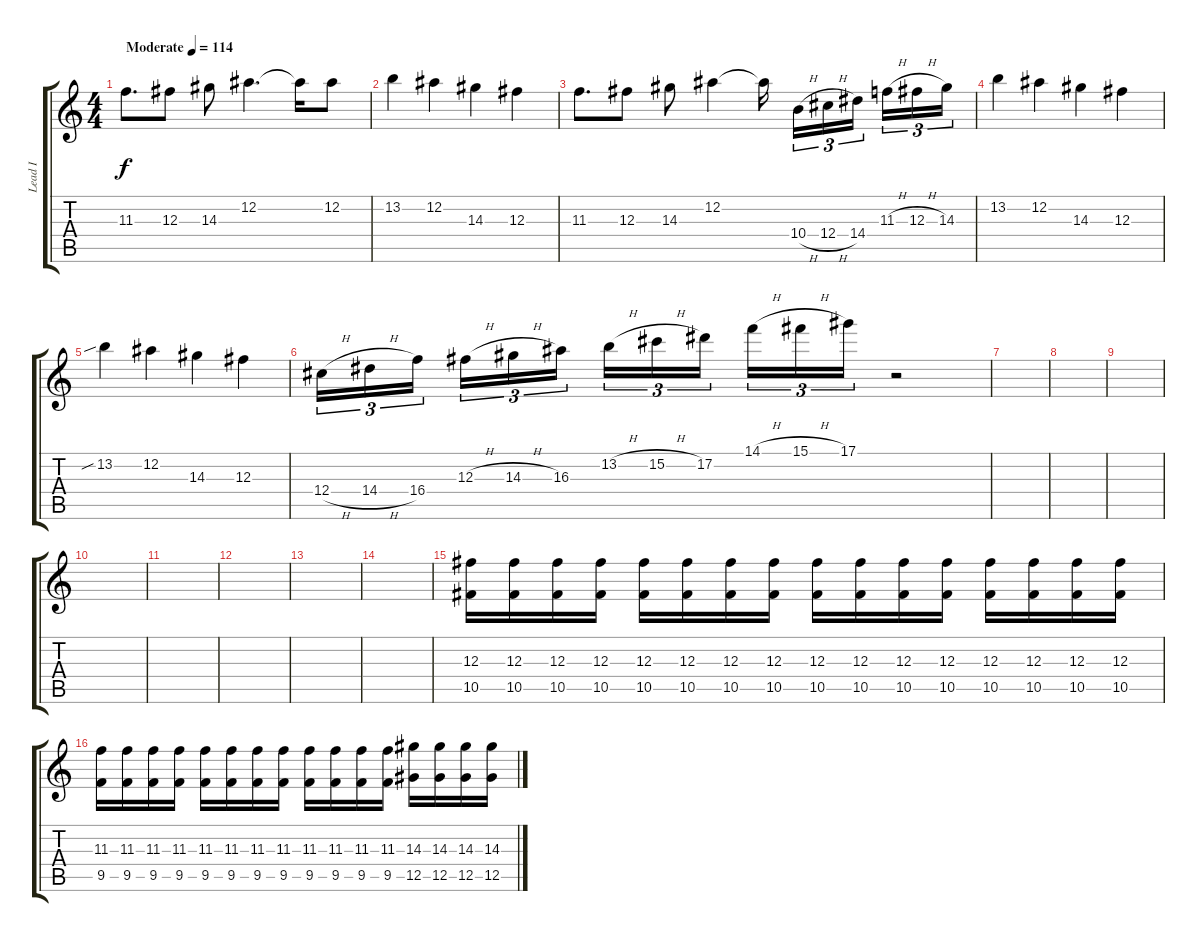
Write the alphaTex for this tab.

\track ("Lead I" "Lead I") {instrument overdrivenguitar}
\staff {score tabs}
\tuning (Eb4 Bb3 Gb3 Db3 Ab2 Eb2) {hide}
\ts (4 4)
\tempo (114 "Moderate")
\clef g2
\ks c
11.3.8{d dy f instrument overdrivenguitar} 12.3.8 14.3.8 12.2.4{d} 12.2{t}.16 12.2.8 |
13.2.4 12.2.4 14.3.4 12.3.4 |
11.3.8{d} 12.3.8 14.3.8 12.2.4 12.2{t}.16 10.4{h}.16{tu (3 2)} 12.4{h}.16{tu (3 2)} 14.4.16{tu (3 2) beam splitsecondary} 11.3{h}.16{tu (3 2)} 12.3{h}.16{tu (3 2)} 14.3.16{tu (3 2)} |
13.2.4 12.2.4 14.3.4 12.3.4 |
13.2{sib}.4 12.2.4 14.3.4 12.3.4 |
12.4{h}.16{tu (3 2)} 14.4{h}.16{tu (3 2)} 16.4.16{tu (3 2) beam splitsecondary} 12.3{h}.16{tu (3 2)} 14.3{h}.16{tu (3 2)} 16.3.16{tu (3 2)} 13.2{h}.16{tu (3 2)} 15.2{h}.16{tu (3 2)} 17.2.16{tu (3 2) beam splitsecondary} 14.1{h}.16{tu (3 2)} 15.1{h}.16{tu (3 2)} 17.1.16{tu (3 2)} r.2 |
|
|
|
|
|
|
|
|
(12.3 10.5).16 (12.3 10.5).16 (12.3 10.5).16 (12.3 10.5).16 (12.3 10.5).16 (12.3 10.5).16 (12.3 10.5).16 (12.3 10.5).16 (12.3 10.5).16 (12.3 10.5).16 (12.3 10.5).16 (12.3 10.5).16 (12.3 10.5).16 (12.3 10.5).16 (12.3 10.5).16 (12.3 10.5).16 |
(11.3 9.5).16 (11.3 9.5).16 (11.3 9.5).16 (11.3 9.5).16 (11.3 9.5).16 (11.3 9.5).16 (11.3 9.5).16 (11.3 9.5).16 (11.3 9.5).16 (11.3 9.5).16 (11.3 9.5).16 (11.3 9.5).16 (14.3 12.5).16 (14.3 12.5).16 (14.3 12.5).16 (14.3 12.5).16
